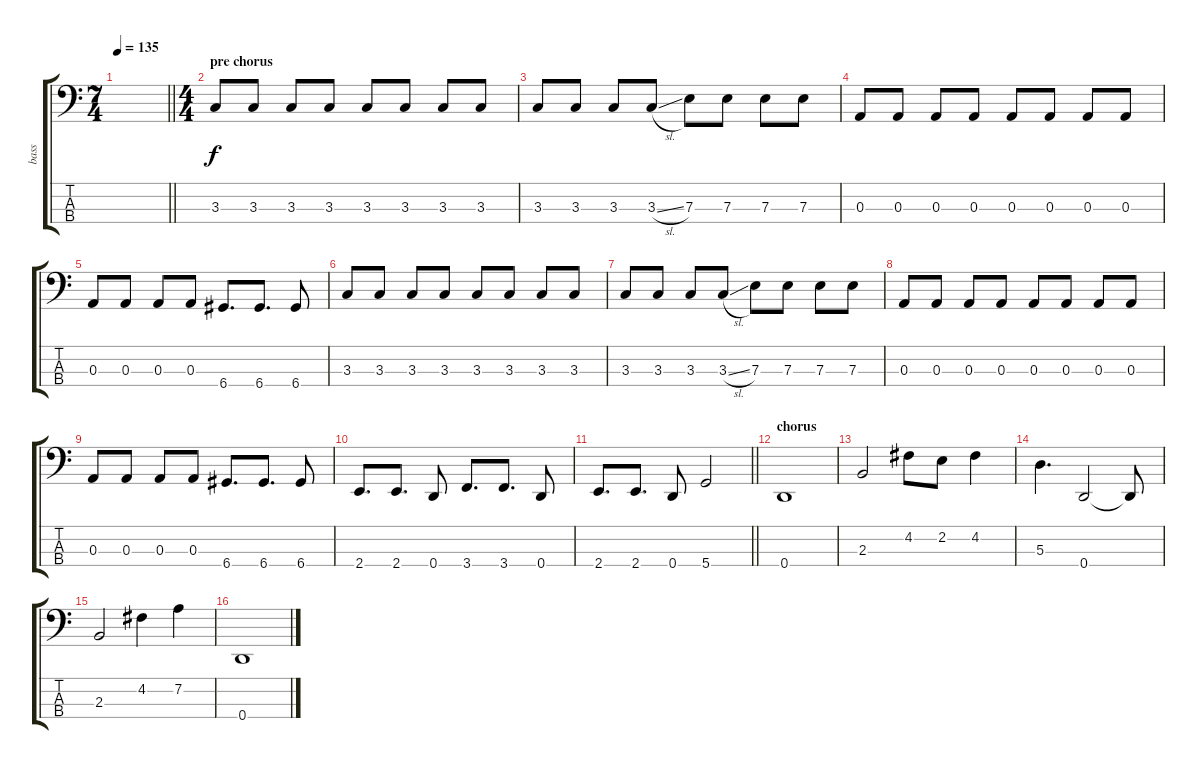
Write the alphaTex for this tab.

\track ("bass" "bass") {instrument electricbassfinger}
\staff {score tabs}
\tuning (G2 D2 A1 D1) {hide}
\ts (7 4)
\tempo 135
\clef f4
\barLineRight lightlight
\ks c
|
\ts (4 4)
\section ("" "pre chorus")
3.3.8 3.3.8 3.3.8 3.3.8 3.3.8 3.3.8 3.3.8 3.3.8 |
3.3.8 3.3.8 3.3.8 3.3{sl}.8 7.3.8 7.3.8 7.3.8 7.3.8 |
0.3.8 0.3.8 0.3.8 0.3.8 0.3.8 0.3.8 0.3.8 0.3.8 |
0.3.8 0.3.8 0.3.8 0.3.8 6.4.8{d} 6.4.8{d} 6.4.8 |
3.3.8 3.3.8 3.3.8 3.3.8 3.3.8 3.3.8 3.3.8 3.3.8 |
3.3.8 3.3.8 3.3.8 3.3{sl}.8 7.3.8 7.3.8 7.3.8 7.3.8 |
0.3.8 0.3.8 0.3.8 0.3.8 0.3.8 0.3.8 0.3.8 0.3.8 |
0.3.8 0.3.8 0.3.8 0.3.8 6.4.8{d} 6.4.8{d} 6.4.8 |
2.4.8{d} 2.4.8{d} 0.4.8 3.4.8{d} 3.4.8{d} 0.4.8 |
\barLineRight lightlight
2.4.8{d} 2.4.8{d} 0.4.8 5.4.2 |
\section ("" "chorus")
0.4.1{dy f} |
2.3.2 4.2.8 2.2.8 4.2.4 |
5.3.4{d} 0.4.2 0.4{t}.8 |
2.3.2 4.2.4 7.2.4 |
0.4.1
